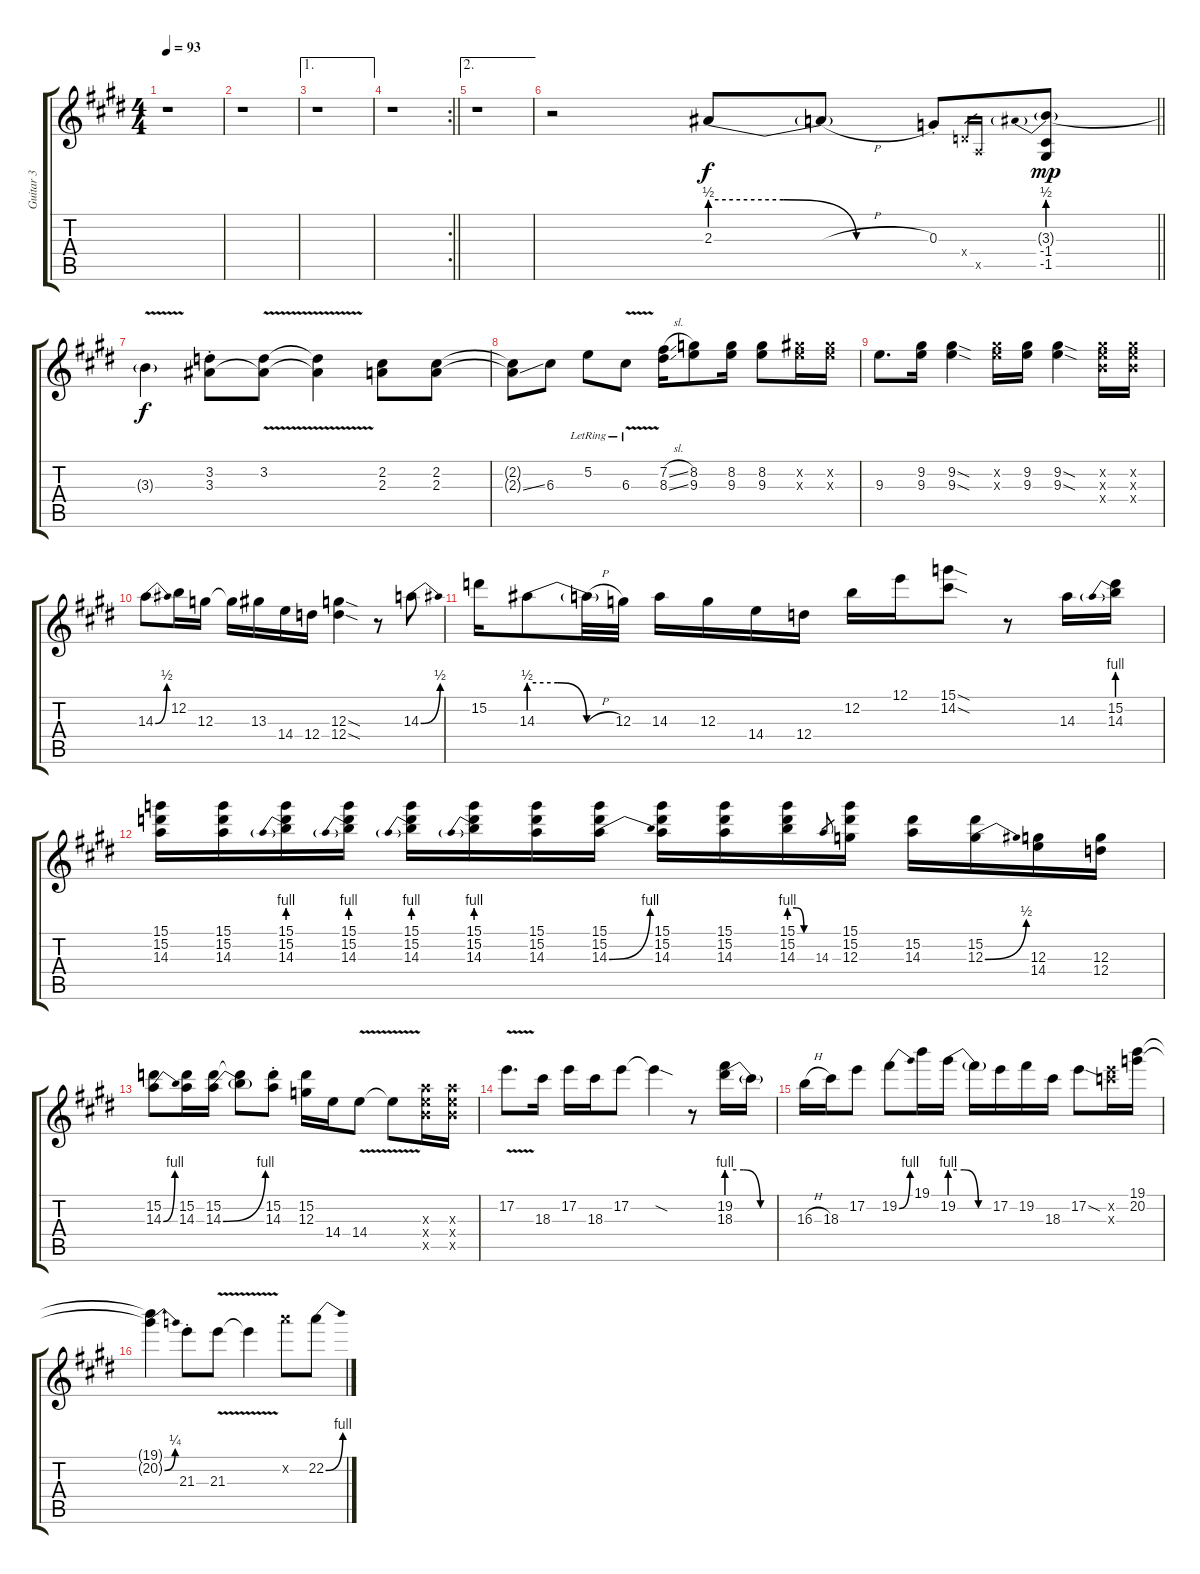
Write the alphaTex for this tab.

\track ("Guitar 3" "Guitar 3") {instrument distortionguitar}
\staff {score tabs}
\tuning (E4 B3 G3 D3 A2 E2) {hide}
\ts (4 4)
\tempo 93
\clef g2
\ks c#minor
r.1{dy f} |
r.1 |
\ae 1
r.1 |
\rc 2
\barLineRight lightlight
r.1 |
\ae 2
r.1 |
\barLineRight lightlight
r.2 2.3{be (custom 0 2 20 2 40 0 60 0)}.8 2.3{h t}.8 0.3{st}.8 0.4{x}.16{gr} 0.5{x}.16{gr} (3.3{be (prebend 0 2 60 2) g} -1.4 -1.5).8{dy mp} |
3.3{v t}.4{dy f} (3.2{st} 3.3{st}).8 (3.2{v} 3.3{v t}).8 (3.2{v t} 3.3{v t}).4 (2.2 2.3).8 (2.2 2.3).8 |
(2.2{t} 2.3{ss t}).8 6.3.8 5.2{lr}.8 6.3{v lr}.8 (7.2{sl} 8.3{ss}).16 (8.2 9.3).8 (8.2 9.3).16 (8.2 9.3).8 (9.2{x} 9.3{x}).16 (9.2{x} 9.3{x}).16 |
9.3.8{d} (9.2 9.3).16 (9.2{sod} 9.3{sod}).4 (9.2{x} 9.3{x}).16 (9.2 9.3).16 (9.2{sod} 9.3{sod}).4 (9.2{x} 9.3{x} 9.4{x}).16 (9.2{x} 9.3{x} 9.4{x}).16 |
14.3{be (bend 0 0 60 2)}.8 12.2.16 12.3.16 12.3{t}.16 13.3.16 14.4.16 12.4.16 (12.3{sod} 12.4{sod}).4 r.8 14.3{be (bend 0 0 60 2)}.8 |
15.2.16 14.3{be (custom 0 2 20 2 40 0 60 0)}.8 14.3{h t}.32 12.3.32 14.3.16 12.3.16 14.4.16 12.4.16 12.2.16 12.1.16 (15.1{sod} 14.2{sod}).8 r.8 14.3.16 (15.2 14.3{be (prebend 0 4 60 4)}).16 |
(15.1 15.2 14.3).16 (15.1 15.2 14.3).16 (15.1 15.2 14.3{be (prebend 0 4 60 4)}).16 (15.1 15.2 14.3{be (prebend 0 4 60 4)}).16 (15.1 15.2 14.3{be (prebend 0 4 60 4)}).16 (15.1 15.2 14.3{be (prebend 0 4 60 4)}).16 (15.1 15.2 14.3).16 (15.1 15.2 14.3{be (bend 0 0 60 4)}).16 (15.1 15.2 14.3).16 (15.1 15.2 14.3).16 (15.1 15.2 14.3{be (custom 0 4 20 4 40 0 60 0)}).16 14.3.8{gr} (15.1 15.2 12.3).16 (15.2 14.3).16 (15.2 12.3{be (bend 0 0 60 2)}).16 (12.3 14.4).16 (12.3 12.4).16 |
(15.2 14.3{be (bend 0 0 60 4)}).8 (15.2 14.3).16 (15.2 14.3{be (bend 0 0 60 4)}).16 (15.2{t} 14.3{t}).8 (15.2{st} 14.3{st}).8 (15.2 12.3).16 14.4.16 14.4{v}.8 14.4{v t}.8 (14.3{x} 14.4{x} 14.5{x}).16 (14.3{x} 14.4{x} 14.5{x}).16 |
17.2{v}.8{d} 18.3.16 17.2.16 18.3.16 17.2.8 17.2{sod t}.4 r.8 (19.2 18.3{be (custom 0 4 20 4 40 0 60 0)}).16 18.3{t}.16 |
16.3{h}.16 18.3.16 17.2.8 19.2{be (bend 0 0 60 4)}.8 19.1.16 19.2{be (custom 0 4 20 4 40 0 60 0)}.16 19.2{t}.16 17.2.16 19.2.16 18.3.16 17.2{sod}.8 (17.2{x} 17.3{x}).16 (19.1 20.2).16 |
(19.1{t} 20.2{be (bend 0 0 60 1) t}).4 21.3{st}.8 21.3{v}.8 21.3{v t}.4 22.2{x}.8 22.2{be (bend 0 0 60 4)}.8
